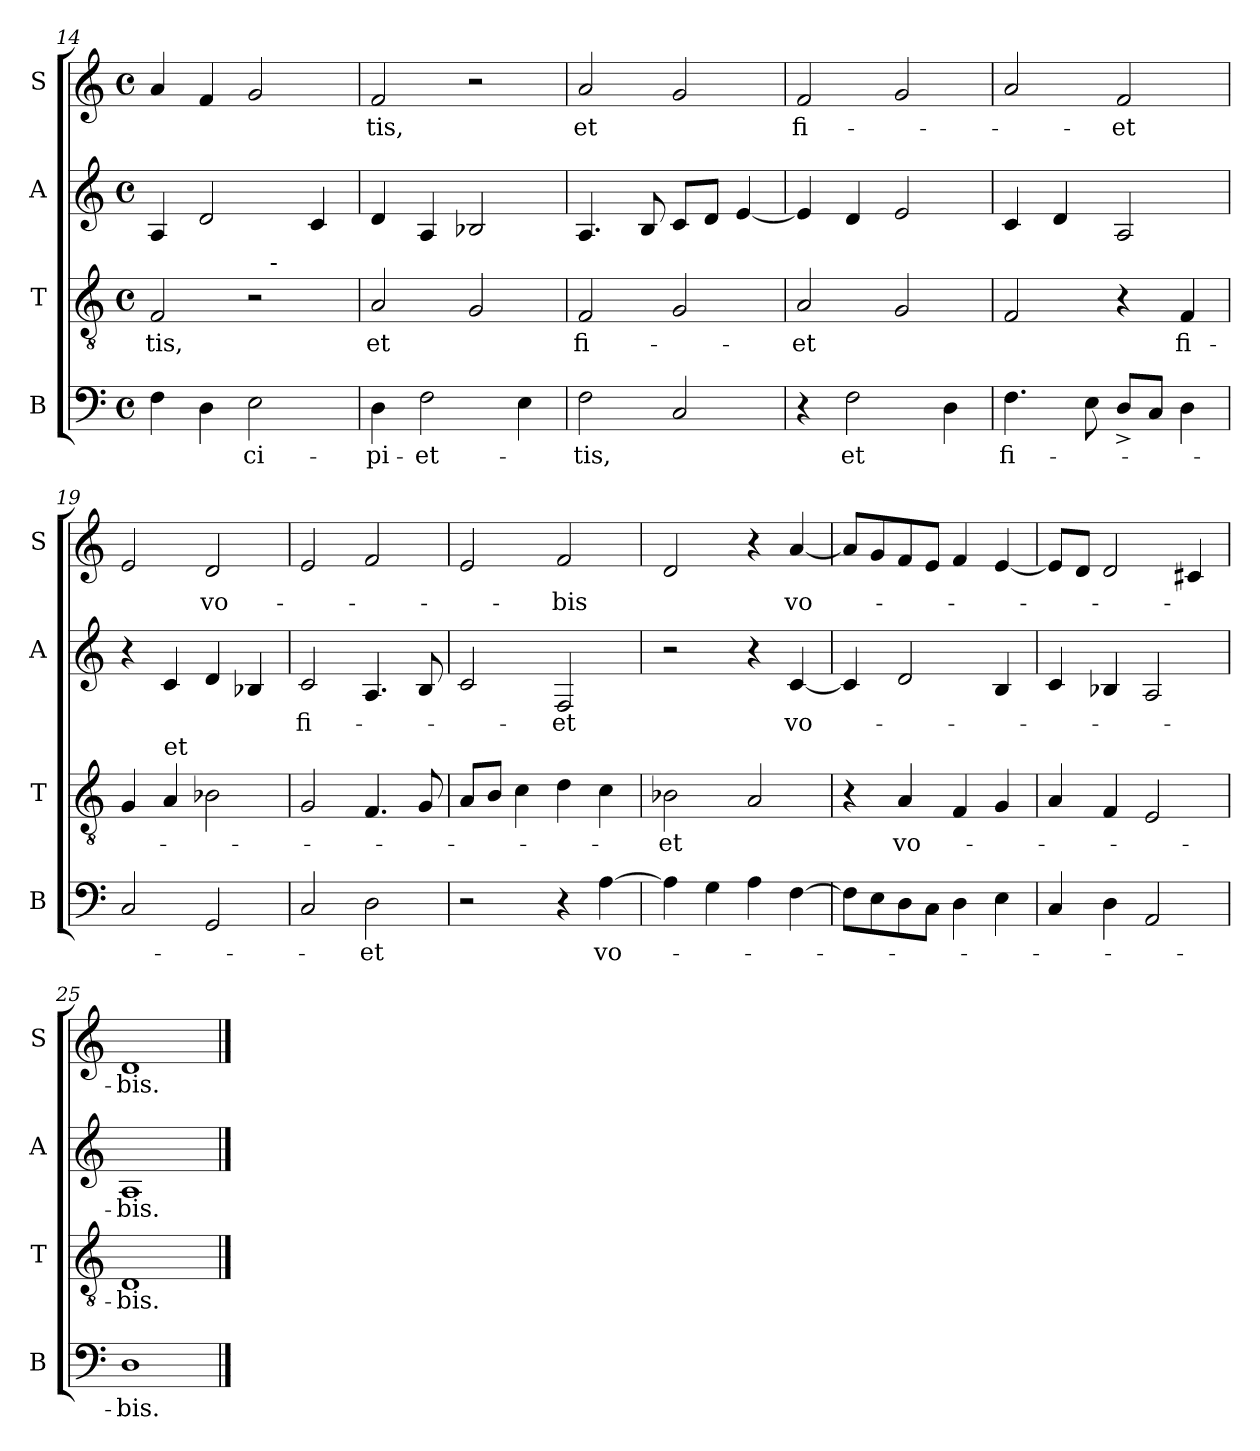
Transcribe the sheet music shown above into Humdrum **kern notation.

**kern	**text	**kern	**text	**kern	**text	**kern	**text
*part4	*part4	*part3	*part3	*part2	*part2	*part1	*part1
*staff4	*staff4	*staff3	*staff3	*staff2	*staff2	*staff1	*staff1
*I"B	*	*I"T	*	*I"A	*	*I"S	*
*I'B	*	*I'T	*	*I'A	*	*I'S	*
!!LO:PB:g=z
*clefF4	*	*clefGv2	*	*clefG2	*	*clefG2	*
*k[]	*	*k[]	*	*k[]	*	*k[]	*
*C:	*	*C:	*	*C:	*	*C:	*
*M4/4	*	*M4/4	*	*M4/4	*	*M4/4	*
*met(c)	*	*met(c)	*	*met(c)	*	*met(c)	*
=14	=14	=14	=14	=14	=14	=14	=14
!	!	!LO:TX:a:t=fi	!	!	!	!	!
!	!	!	!LO:LY:b	!	!	!	!
*	*	*^	*	*	*	*	*
4F\	.	2F/	2ryy	-tis,	4A/	.	4a/	.
4D\	.	.	.	.	2d/	.	4f/	.
!	!LO:LY:b	!	!	!	!	!	!	!
2E\	-ci-	2r	16ryy	.	.	.	2g/	.
!	!	!	!LO:TX:a:t=-	!	!	!	!	!
.	.	.	4..ryy	.	.	.	.	.
.	.	.	.	.	4c/	.	.	.
=15	=15	=15	=15	=15	=15	=15	=15	=15
!	!	!LO:TX:a:t=et	!	!	!	!	!	!
!	!LO:LY:b	!	!	!LO:LY:b	!	!	!	!LO:LY:b
*	*	*v	*v	*	*	*	*	*
4D\	-pi-	2A/	et	4d/	.	2f/	-tis,
!	!LO:LY:b	!	!	!	!	!	!
2F\	-et-	.	.	4A/	.	.	.
.	.	2G/	.	2B-X/	.	2r	.
4E\	.	.	.	.	.	.	.
=16	=16	=16	=16	=16	=16	=16	=16
!	!LO:LY:b	!	!LO:LY:b	!	!	!	!LO:LY:b
2F\	-tis,	2F/	fi-	4.A/	.	2a/	et
.	.	.	.	8B/	.	.	.
2C/	.	2G/	.	8c/L	.	2g/	.
.	.	.	.	8d/J	.	.	.
.	.	.	.	[<4e/	.	.	.
=17	=17	=17	=17	=17	=17	=17	=17
!	!	!	!LO:LY:b	!	!	!	!LO:LY:b
4r	.	2A/	-et	4e/]	.	2f/	fi-
!	!LO:LY:b	!	!	!	!	!	!
2F\	et	.	.	4d/	.	.	.
.	.	2G/	.	2e/	.	2g/	.
4D\	.	.	.	.	.	.	.
=18	=18	=18	=18	=18	=18	=18	=18
!	!LO:LY:b	!	!	!	!	!	!
4.F\	fi-	2F/	.	4c/	.	2a/	.
.	.	.	.	4d/	.	.	.
8E\	.	.	.	.	.	.	.
!	!	!	!	!	!	!	!LO:LY:b
8D^</L	.	4r	.	2A/	.	2f/	-et
8C/J	.	.	.	.	.	.	.
!	!	!	!LO:LY:b	!	!	!	!
4D\	.	4F/	fi-	.	.	.	.
=19	=19	=19	=19	=19	=19	=19	=19
2C/	.	4G/	.	4r	.	2e/	.
!	!	!LO:TX:a:t=et	!	!	!	!	!
.	.	4A/	.	4c/	.	.	.
!	!	!	!	!	!	!	!LO:LY:b
2GG/	.	2B-X\	.	4d/	.	2d/	vo-
.	.	.	.	4B-X/	.	.	.
!!LO:LB:g=z
=20	=20	=20	=20	=20	=20	=20	=20
!	!	!	!	!	!LO:LY:b	!	!
2C/	.	2G/	.	2c/	fi-	2e/	.
!	!LO:LY:b	!	!	!	!	!	!
2D\	-et	4.F/	.	4.A/	.	2f/	.
.	.	8G/	.	8B/	.	.	.
=21	=21	=21	=21	=21	=21	=21	=21
2r	.	8A/L	.	2c/	.	2e/	.
.	.	8B/J	.	.	.	.	.
.	.	4c\	.	.	.	.	.
!	!	!	!	!	!LO:LY:b	!	!LO:LY:b
4r	.	4d\	.	2F/	-et	2f/	-bis
!	!LO:LY:b	!	!	!	!	!	!
[>4A\	vo-	4c\	.	.	.	.	.
=22	=22	=22	=22	=22	=22	=22	=22
!	!	!	!LO:LY:b	!	!	!	!
4A\]	.	2B-X\	-et	2r	.	2d/	.
4G\	.	.	.	.	.	.	.
4A\	.	2A/	.	4r	.	4r	.
!	!	!	!	!	!LO:LY:b	!	!LO:LY:b
[>4F\	.	.	.	[<4c/	vo-	[<4a/	vo-
=23	=23	=23	=23	=23	=23	=23	=23
8F\L]	.	4r	.	4c/]	.	8a/L]	.
8E\	.	.	.	.	.	8g/	.
!	!	!	!LO:LY:b	!	!	!	!
8D\	.	4A/	vo-	2d/	.	8f/	.
8C\J	.	.	.	.	.	8e/J	.
4D\	.	4F/	.	.	.	4f/	.
4E\	.	4G/	.	4B/	.	[<4e/	.
=24	=24	=24	=24	=24	=24	=24	=24
4C/	.	4A/	.	4c/	.	8e/L]	.
.	.	.	.	.	.	8d/J	.
4D\	.	4F/	.	4B-X/	.	2d/	.
2AA/	.	2E/	.	2A/	.	.	.
.	.	.	.	.	.	4c#X/	.
=25	=25	=25	=25	=25	=25	=25	=25
!	!LO:LY:b	!	!LO:LY:b	!	!LO:LY:b	!	!LO:LY:b
1D	-bis.	1D	-bis.	1A	-bis.	1d	-bis.
==	==	==	==	==	==	==	==
*-	*-	*-	*-	*-	*-	*-	*-
